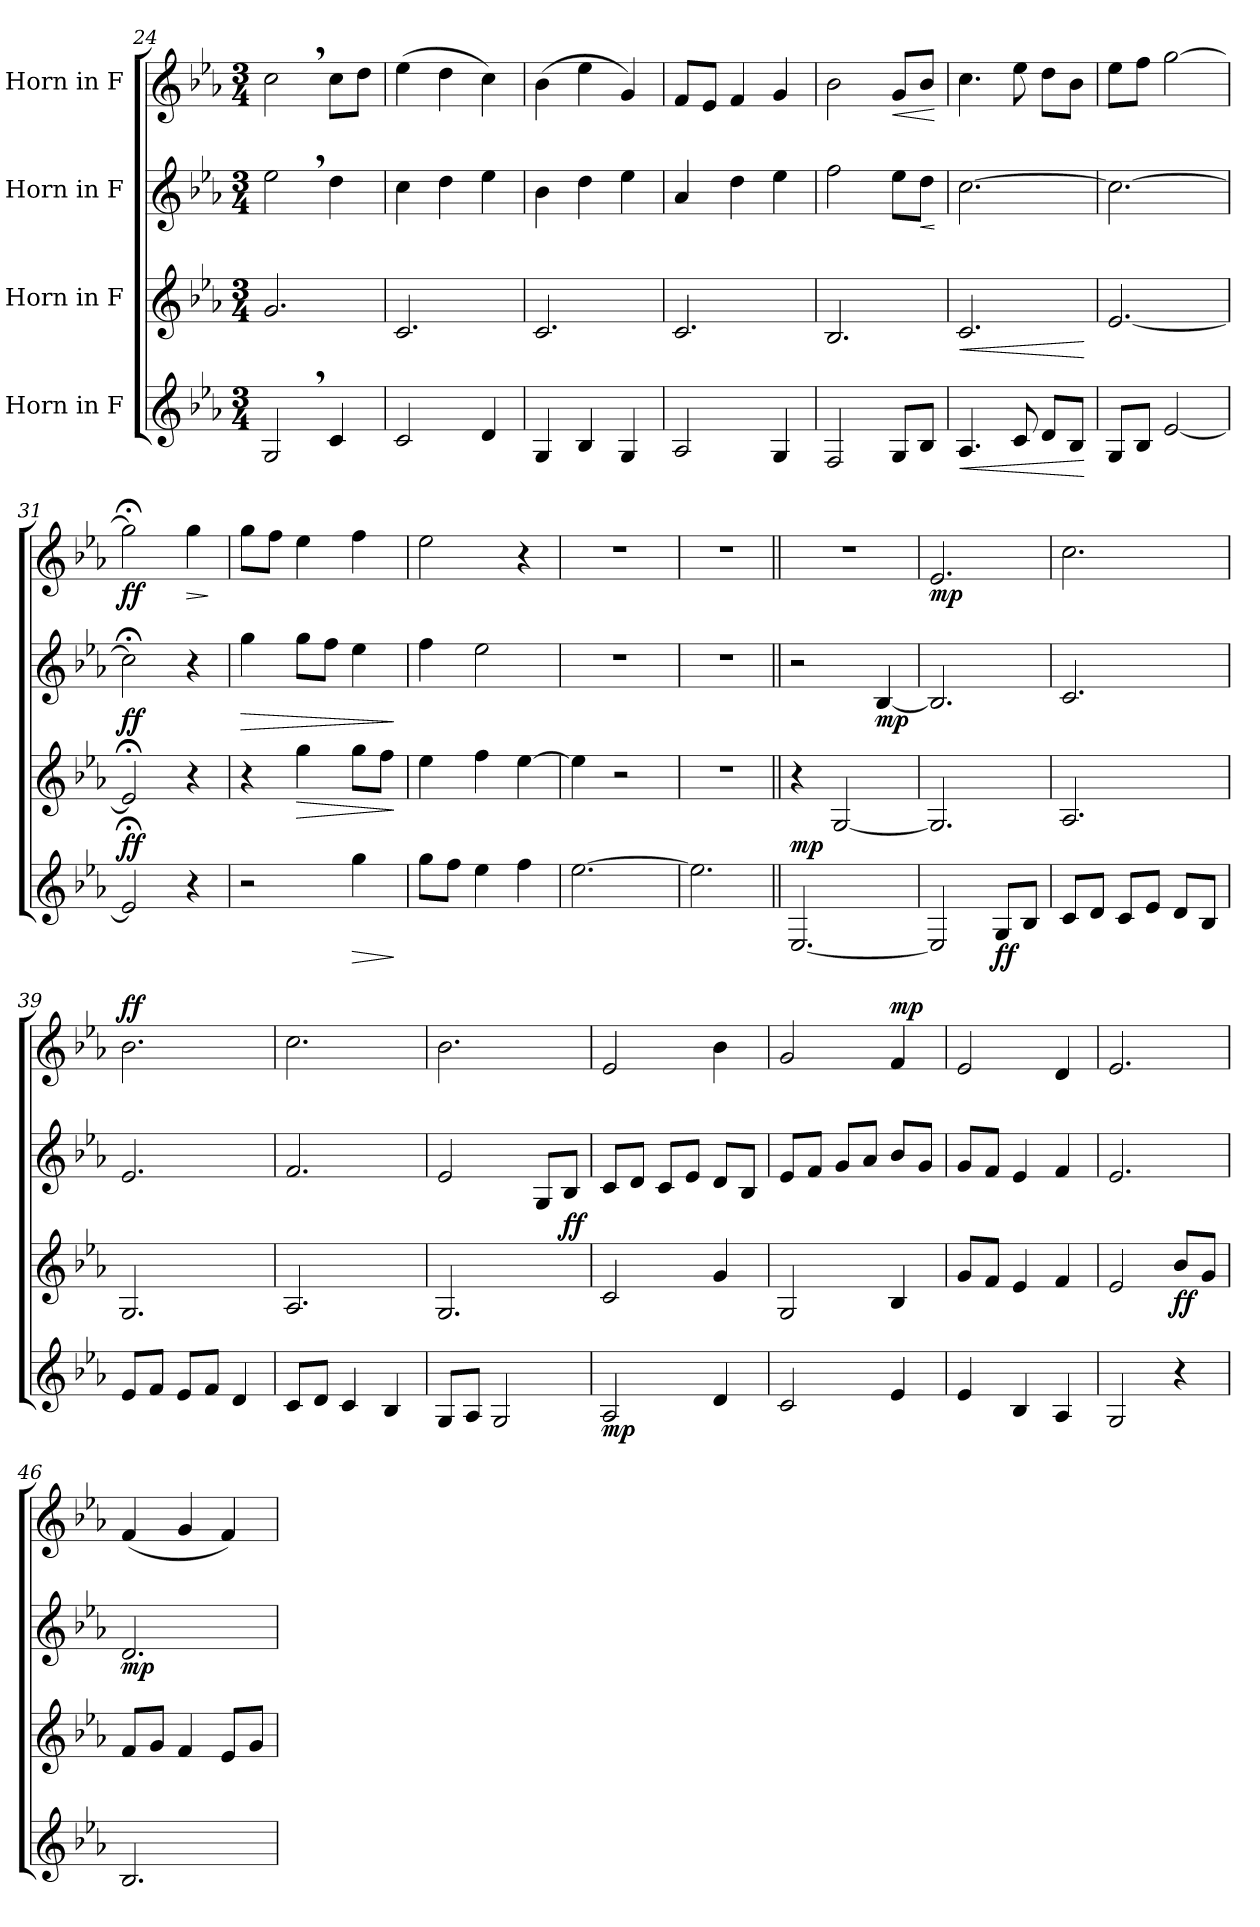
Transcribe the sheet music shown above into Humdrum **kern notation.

**kern	**dynam	**kern	**dynam	**kern	**dynam	**kern	**dynam
*part4	*part4	*part3	*part3	*part2	*part2	*part1	*part1
*staff4	*staff4	*staff3	*staff3	*staff2	*staff2	*staff1	*staff1
*I"Horn in F	*	*I"Horn in F	*	*I"Horn in F	*	*I"Horn in F	*
*clefG2	*	*clefG2	*	*clefG2	*	*clefG2	*
*ITrd4c7	*	*ITrd4c7	*	*ITrd4c7	*	*ITrd4c7	*
*k[b-e-a-d-]	*	*k[b-e-a-d-]	*	*k[b-e-a-d-]	*	*k[b-e-a-d-]	*
*M3/4	*	*M3/4	*	*M3/4	*	*M3/4	*
=24	=24	=24	=24	=24	=24	=24	=24
2C,/	.	2.c/	.	2a-,\	.	2f,\	.
4F/	.	.	.	4g\	.	8f\L	.
.	.	.	.	.	.	8g\J	.
=25	=25	=25	=25	=25	=25	=25	=25
2F/	.	2.F/	.	4f\	.	(4a-\	.
.	.	.	.	4g\	.	4g\	.
4G/	.	.	.	4a-\	.	4f\)	.
=26	=26	=26	=26	=26	=26	=26	=26
4C/	.	2.F/	.	4e-\	.	(4e-\	.
4E-/	.	.	.	4g\	.	4a-\	.
4C/	.	.	.	4a-\	.	4c/)	.
=27	=27	=27	=27	=27	=27	=27	=27
2D-/	.	2.F/	.	4d-/	.	8B-/L	.
.	.	.	.	.	.	8A-/J	.
.	.	.	.	4g\	.	4B-/	.
4C/	.	.	.	4a-\	.	4c/	.
=28	=28	=28	=28	=28	=28	=28	=28
2BB-/	.	2.E-/	.	2b-\	.	2e-\	.
!	!	!	!	!	!	!	!LO:HP:b
8C/L	.	.	.	8a-\L	.	8c/L	<
!	!	!	!	!	!LO:HP:b	!	!
8E-/J	.	.	.	8g\J	<	8e-/J	.
.	.	.	.	.	[	.	[
!!LO:LB:g=z
=29	=29	=29	=29	=29	=29	=29	=29
!	!LO:HP:b	!	!LO:HP:b	!	!	!	!
4.D-/	<	2.F/	<	[2.f\	.	4.f\	.
8F/	.	.	.	.	.	8a-\	.
8G/L	.	.	.	.	.	8g\L	.
8E-/J	.	.	.	.	.	8e-\J	.
.	[	.	[	.	.	.	.
=30	=30	=30	=30	=30	=30	=30	=30
8C/L	.	[2.A-/	.	2.f\_	.	8a-\L	.
8E-/J	.	.	.	.	.	8b-\J	.
[2A-/	.	.	.	.	.	[2cc\	.
=31	=31	=31	=31	=31	=31	=31	=31
!	!LO:DY:a	!	!	!	!LO:DY:b	!	!LO:DY:b
2A-;<Z/]	ff	2A-;<Z/]	.	2f;<Z\]	ff	2cc;<Z\]	ff
!	!	!	!	!	!	!	!LO:HP:b
4r	.	4r	.	4r	.	4cc\	>
.	.	.	.	.	.	.	]
=32	=32	=32	=32	=32	=32	=32	=32
!	!	!	!	!	!LO:HP:b	!	!
2r	.	4r	.	4cc\	>	8cc\L	.
.	.	.	.	.	.	8b-\J	.
!	!	!	!LO:HP:b	!	!	!	!
.	.	4cc\	>	8cc\L	.	4a-\	.
.	.	.	.	8b-\J	.	.	.
!	!LO:HP:b	!	!	!	!	!	!
4cc\	>	8cc\L	.	4a-\	.	4b-\	.
.	.	8b-\J	.	.	.	.	.
.	]	.	]	.	]	.	.
=33	=33	=33	=33	=33	=33	=33	=33
8cc\L	.	4a-\	.	4b-\	.	2a-\	.
8b-\J	.	.	.	.	.	.	.
4a-\	.	4b-\	.	2a-\	.	.	.
4b-\	.	[4a-\	.	.	.	4r	.
=34	=34	=34	=34	=34	=34	=34	=34
[2.a-\	.	4a-\]	.	2.r	.	2.r	.
.	.	2r	.	.	.	.	.
=35	=35	=35	=35	=35	=35	=35	=35
2.a-\]	.	2.r	.	2.r	.	2.r	.
=36||	=36||	=36||	=36||	=36||	=36||	=36||	=36||
!	!LO:DY:a	!	!	!	!	!	!
[2.AA-/	mp	4r	.	2r	.	2.r	.
.	.	[2C/	.	.	.	.	.
!	!	!	!	!	!LO:DY:b	!	!
.	.	.	.	[4E-/	mp	.	.
=37	=37	=37	=37	=37	=37	=37	=37
!	!	!	!	!	!	!	!LO:DY:b
2AA-/]	.	2.C/]	.	2.E-/]	.	2.A-/	mp
!	!LO:DY:b	!	!	!	!	!	!
8C/L	ff	.	.	.	.	.	.
8E-/J	.	.	.	.	.	.	.
!!LO:LB:g=z
=38	=38	=38	=38	=38	=38	=38	=38
8F/L	.	2.D-/	.	2.F/	.	2.f\	.
8G/J	.	.	.	.	.	.	.
8F/L	.	.	.	.	.	.	.
8A-/J	.	.	.	.	.	.	.
8G/L	.	.	.	.	.	.	.
8E-/J	.	.	.	.	.	.	.
=39	=39	=39	=39	=39	=39	=39	=39
!	!	!	!	!	!	!	!LO:DY:a
8A-/L	.	2.C/	.	2.A-/	.	2.e-\	ff
8B-/J	.	.	.	.	.	.	.
8A-/L	.	.	.	.	.	.	.
8B-/J	.	.	.	.	.	.	.
4G/	.	.	.	.	.	.	.
=40	=40	=40	=40	=40	=40	=40	=40
8F/L	.	2.D-/	.	2.B-/	.	2.f\	.
8G/J	.	.	.	.	.	.	.
4F/	.	.	.	.	.	.	.
4E-/	.	.	.	.	.	.	.
=41	=41	=41	=41	=41	=41	=41	=41
8C/L	.	2.C/	.	2A-/	.	2.e-\	.
8D-/J	.	.	.	.	.	.	.
2C/	.	.	.	.	.	.	.
.	.	.	.	8C/L	.	.	.
!	!	!	!	!	!LO:DY:b	!	!
.	.	.	.	8E-/J	ff	.	.
=42	=42	=42	=42	=42	=42	=42	=42
!	!LO:DY:b	!	!	!	!	!	!
2D-/	mp	2F/	.	8F/L	.	2A-/	.
.	.	.	.	8G/J	.	.	.
.	.	.	.	8F/L	.	.	.
.	.	.	.	8A-/J	.	.	.
4G/	.	4c/	.	8G/L	.	4e-\	.
.	.	.	.	8E-/J	.	.	.
=43	=43	=43	=43	=43	=43	=43	=43
2F/	.	2C/	.	8A-/L	.	2c/	.
.	.	.	.	8B-/J	.	.	.
.	.	.	.	8c/L	.	.	.
.	.	.	.	8d-/J	.	.	.
!	!	!	!	!	!	!	!LO:DY:a
4A-/	.	4E-/	.	8e-/L	.	4B-/	mp
.	.	.	.	8c/J	.	.	.
=44	=44	=44	=44	=44	=44	=44	=44
4A-/	.	8c/L	.	8c/L	.	2A-/	.
.	.	8B-/J	.	8B-/J	.	.	.
4E-/	.	4A-/	.	4A-/	.	.	.
4D-/	.	4B-/	.	4B-/	.	4G/	.
!!LO:PB:g=z
=45	=45	=45	=45	=45	=45	=45	=45
2C/	.	2A-/	.	2.A-/	.	2.A-/	.
!	!	!	!LO:DY:b	!	!	!	!
4r	.	8e-/L	ff	.	.	.	.
.	.	8c/J	.	.	.	.	.
=46	=46	=46	=46	=46	=46	=46	=46
!	!	!	!	!	!LO:DY:b	!	!
2.E-/	.	8B-/L	.	2.G/	mp	(4B-/	.
.	.	8c/J	.	.	.	.	.
.	.	4B-/	.	.	.	4c/	.
.	.	8A-/L	.	.	.	4B-/)	.
.	.	8c/J	.	.	.	.	.
=	=	=	=	=	=	=	=
*-	*-	*-	*-	*-	*-	*-	*-
